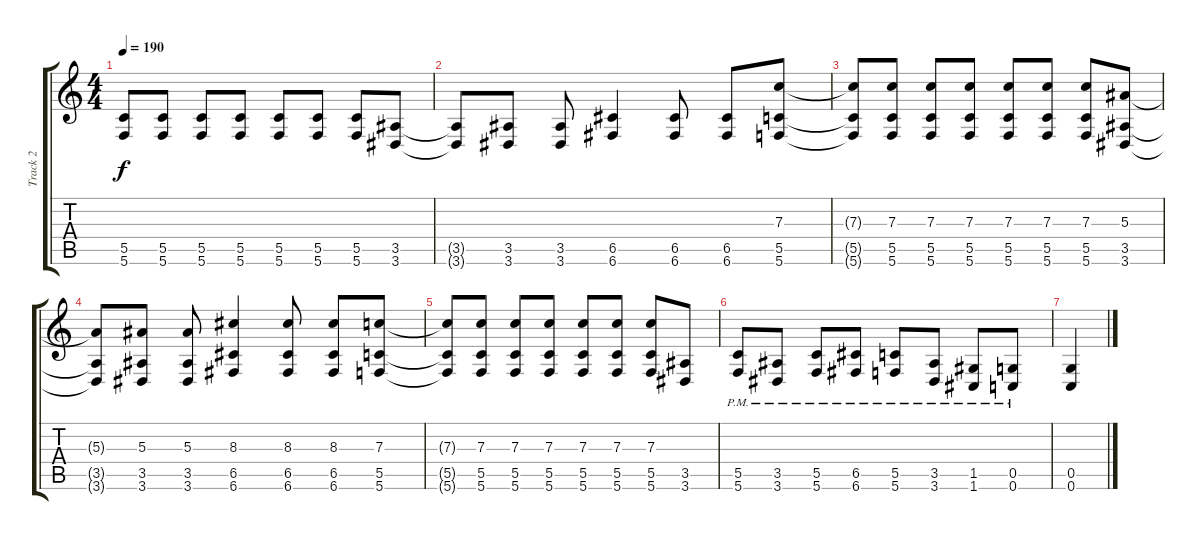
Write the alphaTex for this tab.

\track ("Track 2" "Track 2") {instrument distortionguitar bank 255}
\staff {score tabs}
\tuning (D4 A3 F3 C3 G2 C2) {hide}
\ts (4 4)
\tempo 190
\clef g2
\ks c
(5.5{t} 5.6{t}).8{dy f} (5.5 5.6).8 (5.5 5.6).8 (5.5 5.6).8 (5.5 5.6).8 (5.5 5.6).8 (5.5 5.6).8 (3.5 3.6).8 |
(3.5{t} 3.6{t}).8 (3.5 3.6).8 (3.5 3.6).8 (6.5 6.6).4 (6.5 6.6).8 (6.5 6.6).8 (7.3 5.5 5.6).8 |
(7.3{t} 5.5{t} 5.6{t}).8 (7.3 5.5 5.6).8 (7.3 5.5 5.6).8 (7.3 5.5 5.6).8 (7.3 5.5 5.6).8 (7.3 5.5 5.6).8 (7.3 5.5 5.6).8 (5.3 3.5 3.6).8 |
(5.3{t} 3.5{t} 3.6{t}).8 (5.3 3.5 3.6).8 (5.3 3.5 3.6).8 (8.3 6.5 6.6).4 (8.3 6.5 6.6).8 (8.3 6.5 6.6).8 (7.3 5.5 5.6).8 |
(7.3{t} 5.5{t} 5.6{t}).8 (7.3 5.5 5.6).8 (7.3 5.5 5.6).8 (7.3 5.5 5.6).8 (7.3 5.5 5.6).8 (7.3 5.5 5.6).8 (7.3 5.5 5.6).8 (3.5 3.6).8 |
(5.5{pm} 5.6{pm}).8 (3.5{pm} 3.6{pm}).8 (5.5{pm} 5.6{pm}).8 (6.5{pm} 6.6{pm}).8 (5.5{pm} 5.6{pm}).8 (3.5{pm} 3.6{pm}).8 (1.5{pm} 1.6{pm}).8 (0.5{pm} 0.6{pm}).8 |
(0.5 0.6).4
